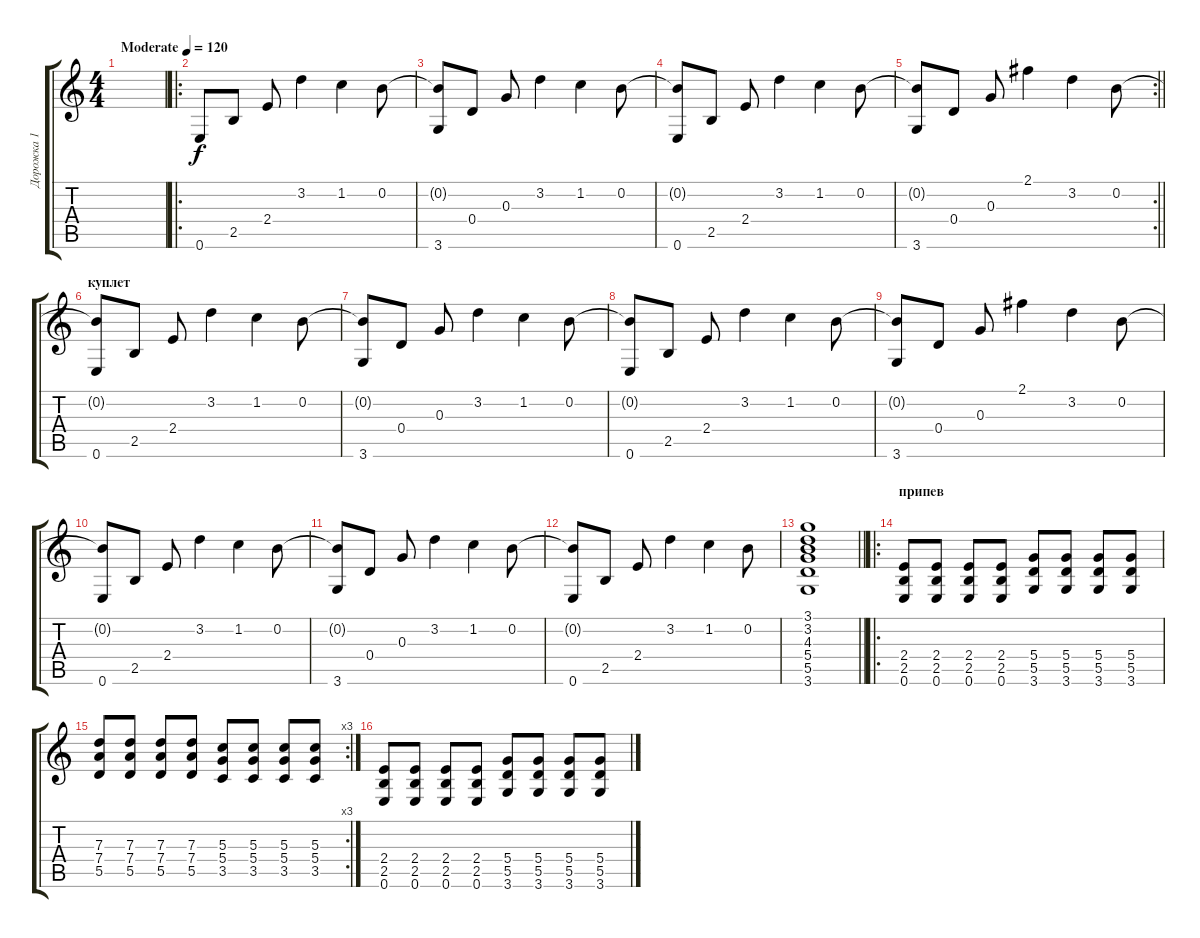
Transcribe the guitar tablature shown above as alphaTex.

\track ("Дорожка 1" "Дорожка 1") {instrument acousticguitarsteel}
\staff {score tabs}
\tuning (E4 B3 G3 D3 A2 E2) {hide}
\ts (4 4)
\tempo (120 "Moderate")
\clef g2
\ks c
|
\ro
0.6.8 2.5.8 2.4.8 3.2.4 1.2.4 0.2.8 |
(0.2{t} 3.6).8 0.4.8 0.3.8 3.2.4 1.2.4 0.2.8 |
(0.2{t} 0.6).8 2.5.8 2.4.8 3.2.4 1.2.4 0.2.8 |
\rc 2
\barLineRight lightlight
(0.2{t} 3.6).8 0.4.8 0.3.8 2.1.4 3.2.4 0.2.8 |
\section ("" "куплет")
(0.2{t} 0.6).8 2.5.8 2.4.8 3.2.4 1.2.4 0.2.8 |
(0.2{t} 3.6).8 0.4.8 0.3.8 3.2.4 1.2.4 0.2.8 |
(0.2{t} 0.6).8 2.5.8 2.4.8 3.2.4 1.2.4 0.2.8 |
(0.2{t} 3.6).8 0.4.8 0.3.8 2.1.4 3.2.4 0.2.8 |
(0.2{t} 0.6).8 2.5.8 2.4.8 3.2.4 1.2.4 0.2.8 |
(0.2{t} 3.6).8 0.4.8 0.3.8 3.2.4 1.2.4 0.2.8 |
(0.2{t} 0.6).8 2.5.8 2.4.8 3.2.4 1.2.4 0.2.8 |
\barLineRight lightlight
(3.1 3.2 4.3 5.4 5.5 3.6).1{instrument overdrivenguitar} |
\ro
\section ("" "припев")
(2.4 2.5 0.6).8 (2.4 2.5 0.6).8 (2.4 2.5 0.6).8 (2.4 2.5 0.6).8 (5.4 5.5 3.6).8 (5.4 5.5 3.6).8 (5.4 5.5 3.6).8 (5.4 5.5 3.6).8 |
\rc 3
(7.3 7.4 5.5).8 (7.3 7.4 5.5).8 (7.3 7.4 5.5).8 (7.3 7.4 5.5).8 (5.3 5.4 3.5).8 (5.3 5.4 3.5).8 (5.3 5.4 3.5).8 (5.3 5.4 3.5).8 |
(2.4 2.5 0.6).8 (2.4 2.5 0.6).8 (2.4 2.5 0.6).8 (2.4 2.5 0.6).8 (5.4 5.5 3.6).8 (5.4 5.5 3.6).8 (5.4 5.5 3.6).8 (5.4 5.5 3.6).8
